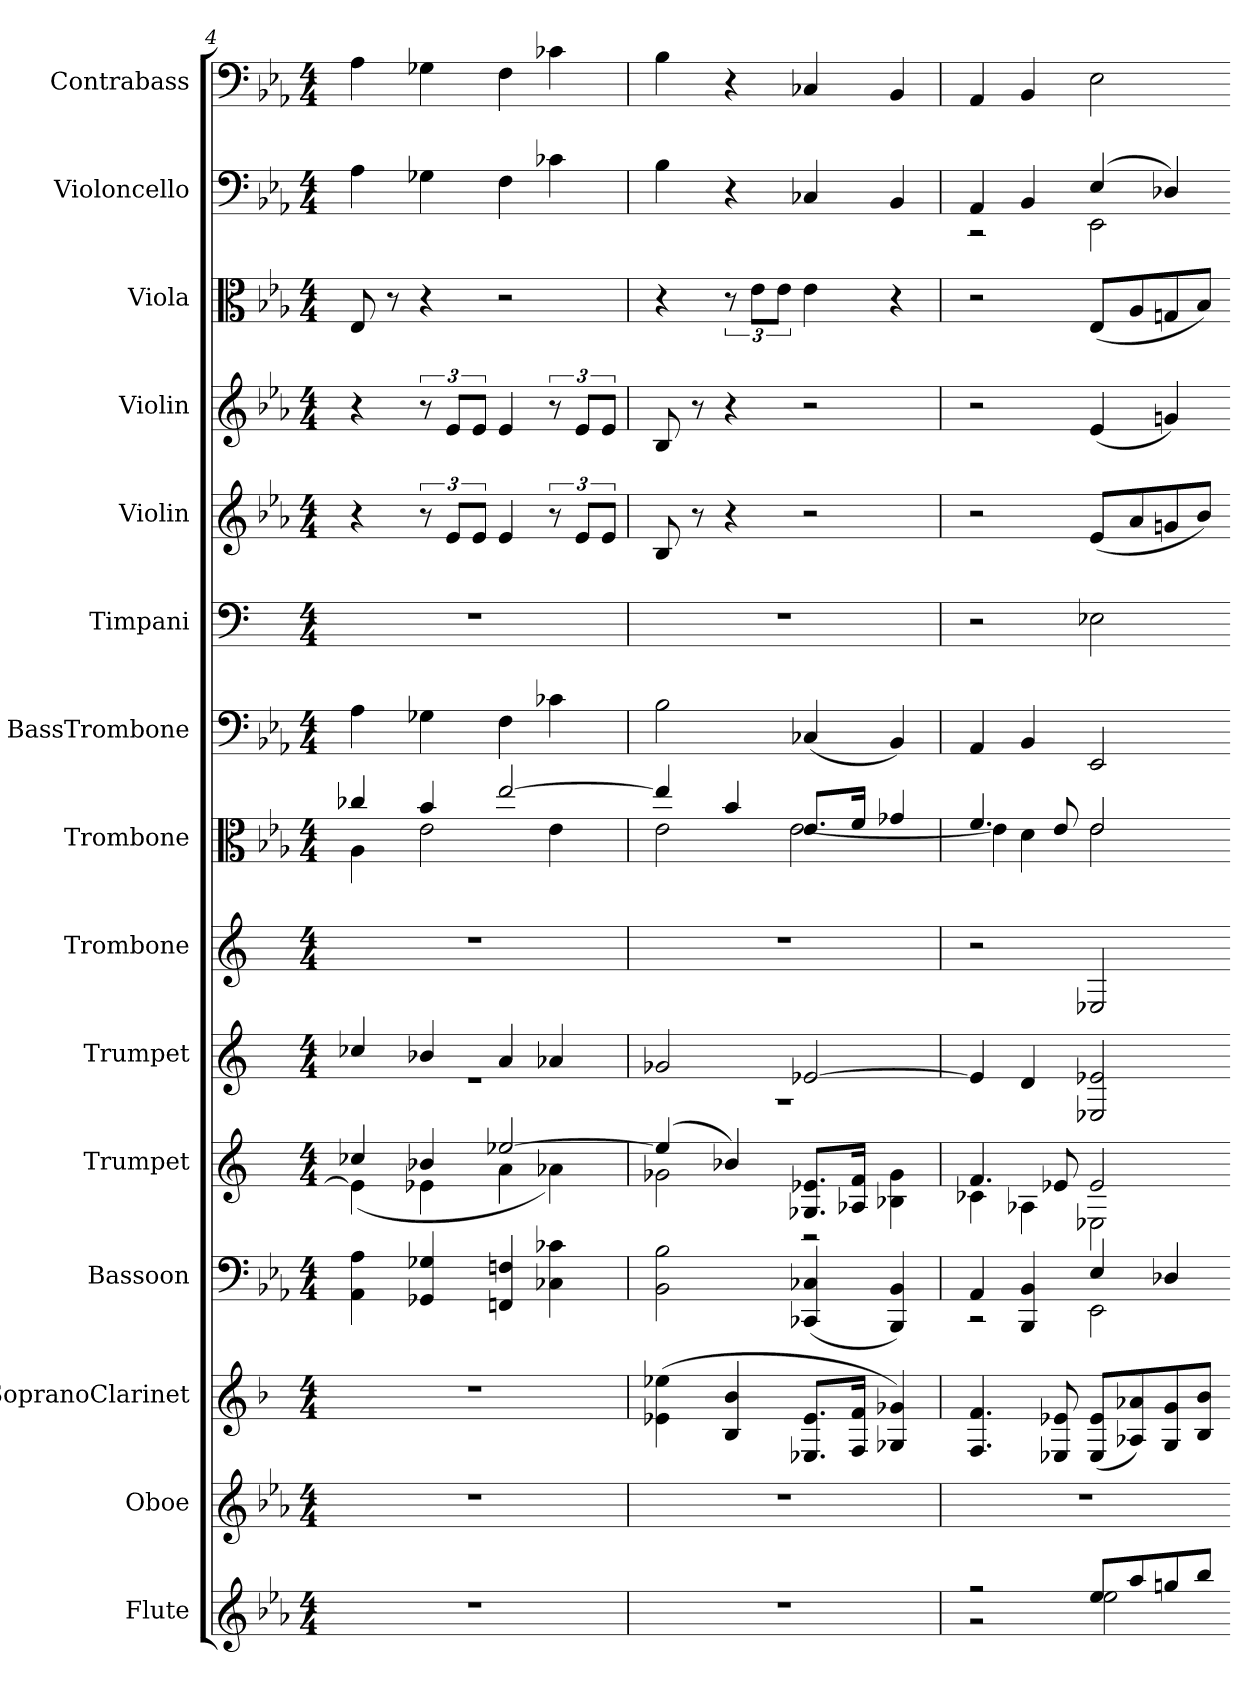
**kern	**kern	**kern	**kern	**kern	**kern	**kern	**kern	**kern	**kern	**kern	**kern	**kern	**kern	**kern
*part15	*part14	*part13	*part12	*part11	*part10	*part9	*part8	*part7	*part6	*part5	*part4	*part3	*part2	*part1
*staff15	*staff14	*staff13	*staff12	*staff11	*staff10	*staff9	*staff8	*staff7	*staff6	*staff5	*staff4	*staff3	*staff2	*staff1
*I"Flute	*I"Oboe	*I"SopranoClarinet	*I"Bassoon	*I"Trumpet	*I"Trumpet	*I"Trombone	*I"Trombone	*I"BassTrombone	*I"Timpani	*I"Violin	*I"Violin	*I"Viola	*I"Violoncello	*I"Contrabass
*I'Fl	*I'Ob	*	*I'Bsn	*I'Tpt	*I'Tpt	*I'Trb	*I'Trb	*	*I'Timp	*I'Vln	*I'Vln	*I'Vla	*I'Vc	*I'Cb
*clefG2	*clefG2	*clefG2	*clefF4	*clefG2	*clefG2	*clefG2	*clefC3	*clefF4	*clefF4	*clefG2	*clefG2	*clefC3	*clefF4	*clefF4
*k[b-e-a-]	*k[b-e-a-]	*k[b-]	*k[b-e-a-]	*k[]	*k[]	*k[]	*k[b-e-a-]	*k[b-e-a-]	*k[]	*k[b-e-a-]	*k[b-e-a-]	*k[b-e-a-]	*k[b-e-a-]	*k[b-e-a-]
*M4/4	*M4/4	*M4/4	*M4/4	*M4/4	*M4/4	*M4/4	*M4/4	*M4/4	*M4/4	*M4/4	*M4/4	*M4/4	*M4/4	*M4/4
=4	=4	=4	=4	=4	=4	=4	=4	=4	=4	=4	=4	=4	=4	=4
*	*	*	*	*^	*^	*	*^	*	*	*	*	*	*	*
1r	1r	1r	4AA-\ 4A-\	4cc-X/	(4e-\]	4cc-X/	1r	1r	4cc-X/	4A-\	4A-\	1r	4r	4r	8E-/	4A-\	4A-\
.	.	.	.	.	.	.	.	.	.	.	.	.	.	.	8r	.	.
.	.	.	4GG-X/ 4G-X/	4b-X/	4e-X\	4b-X/	.	.	4b-/	2e-\	4G-X\	.	12r	12r	4r	4G-X\	4G-X\
.	.	.	.	.	.	.	.	.	.	.	.	.	12e-/L	12e-/L	.	.	.
.	.	.	.	.	.	.	.	.	.	.	.	.	12e-/J	12e-/J	.	.	.
.	.	.	4FFn/ 4Fn/	[2ee-X/	4a\	4a/	.	.	[2ee-/	.	4F\	.	4e-/	4e-/	2r	4F\	4F\
.	.	.	4C-X\ 4c-X\	.	4a-X\)	4a-X/	.	.	.	4e-\	4c-X\	.	12r	12r	.	4c-X\	4c-X\
.	.	.	.	.	.	.	.	.	.	.	.	.	12e-/L	12e-/L	.	.	.
.	.	.	.	.	.	.	.	.	.	.	.	.	12e-/J	12e-/J	.	.	.
=5	=5	=5	=5	=5	=5	=5	=5	=5	=5	=5	=5	=5	=5	=5	=5	=5	=5
1r	1r	(4e-X\ 4ee-X\	2BB-\ 2B-\	(4ee-/]	2g-X\	2g-X/	1r	1r	4ee-/]	2e-\	2B-\	1r	8B-/	8B-/	4r	4B-\	4B-\
.	.	.	.	.	.	.	.	.	.	.	.	.	8r	8r	.	.	.
.	.	4B-/ 4b-/	.	4b-X/)	.	.	.	.	4b-/	.	.	.	4r	4r	12r	4r	4r
.	.	.	.	.	.	.	.	.	.	.	.	.	.	.	12e-\L	.	.
.	.	.	.	.	.	.	.	.	.	.	.	.	.	.	12e-\J	.	.
.	.	8.E-X/ 8.e-/L	(4CC-X/ 4C-X/	8.G-X/ 8.e-X/L	2r	[2e-X/	.	.	8.e-/L	[2e-\	(4C-X/	.	2r	2r	4e-\	4C-X/	4C-X/
.	.	16F/ 16f/Jk	.	16A-X/ 16f/Jk	.	.	.	.	16f/Jk	.	.	.	.	.	.	.	.
.	.	4G-X/ 4g-X/)	4BBB-/ 4BB-/)	4B-X\ 4g-\	.	.	.	.	4g-X/	.	4BB-/)	.	.	.	4r	4BB-/	4BB-/
*	*	*	*	*	*	*v	*v	*	*	*	*	*	*	*	*	*	*
=6	=6	=6	=6	=6	=6	=6	=6	=6	=6	=6	=6	=6	=6	=6	=6	=6
*^	*	*	*^	*	*	*	*	*	*	*	*	*	*	*	*^	*
2r	2r	1r	4.F/ 4.f/	4AA-/	2r	4.f/	4c-X\	4e-/]	2r	4.f/	4e-\]	4AA-/	2r	2r	2r	2r	4AA-/	2r	4AA-/
.	.	.	.	4BBB-/ 4BB-/	.	.	4A-X\	4d/	.	.	4d\	4BB-/	.	.	.	.	4BB-/	.	4BB-/
.	.	.	8E-X/ 8e-X/	.	.	8e-X/	.	.	.	8e-/	.	.	.	.	.	.	.	.	.
8ee-/L	2ee-\	.	(8E-/ 8e-/L	4E-/	2EE-\	2e-/	2E-X\	2E-X/ 2e-X/	2E-X/	2e-/	2e-\	2EE-/	2E-X\	(8e-/L	(4e-/	(8E-/L	(4E-/	2EE-\	2E-\
8aa-/	.	.	8A-X/ 8a-X/)	.	.	.	.	.	.	.	.	.	.	8a-/	.	8A-/	.	.	.
8ggn/	.	.	8G/ 8g/	4D-X/	.	.	.	.	.	.	.	.	.	8gn/	4gn/)	8Gn/	4D-X/)	.	.
8bb-/J	.	.	8B-/ 8b-/J	.	.	.	.	.	.	.	.	.	.	8b-/J)	.	8B-/J)	.	.	.
*	*	*	*	*v	*v	*	*	*	*	*v	*v	*	*	*	*	*	*v	*v	*
*v	*v	*	*	*	*v	*v	*	*	*	*	*	*	*	*	*	*
=-	=-	=-	=-	=-	=-	=-	=-	=-	=-	=-	=-	=-	=-	=-
*-	*-	*-	*-	*-	*-	*-	*-	*-	*-	*-	*-	*-	*-	*-
